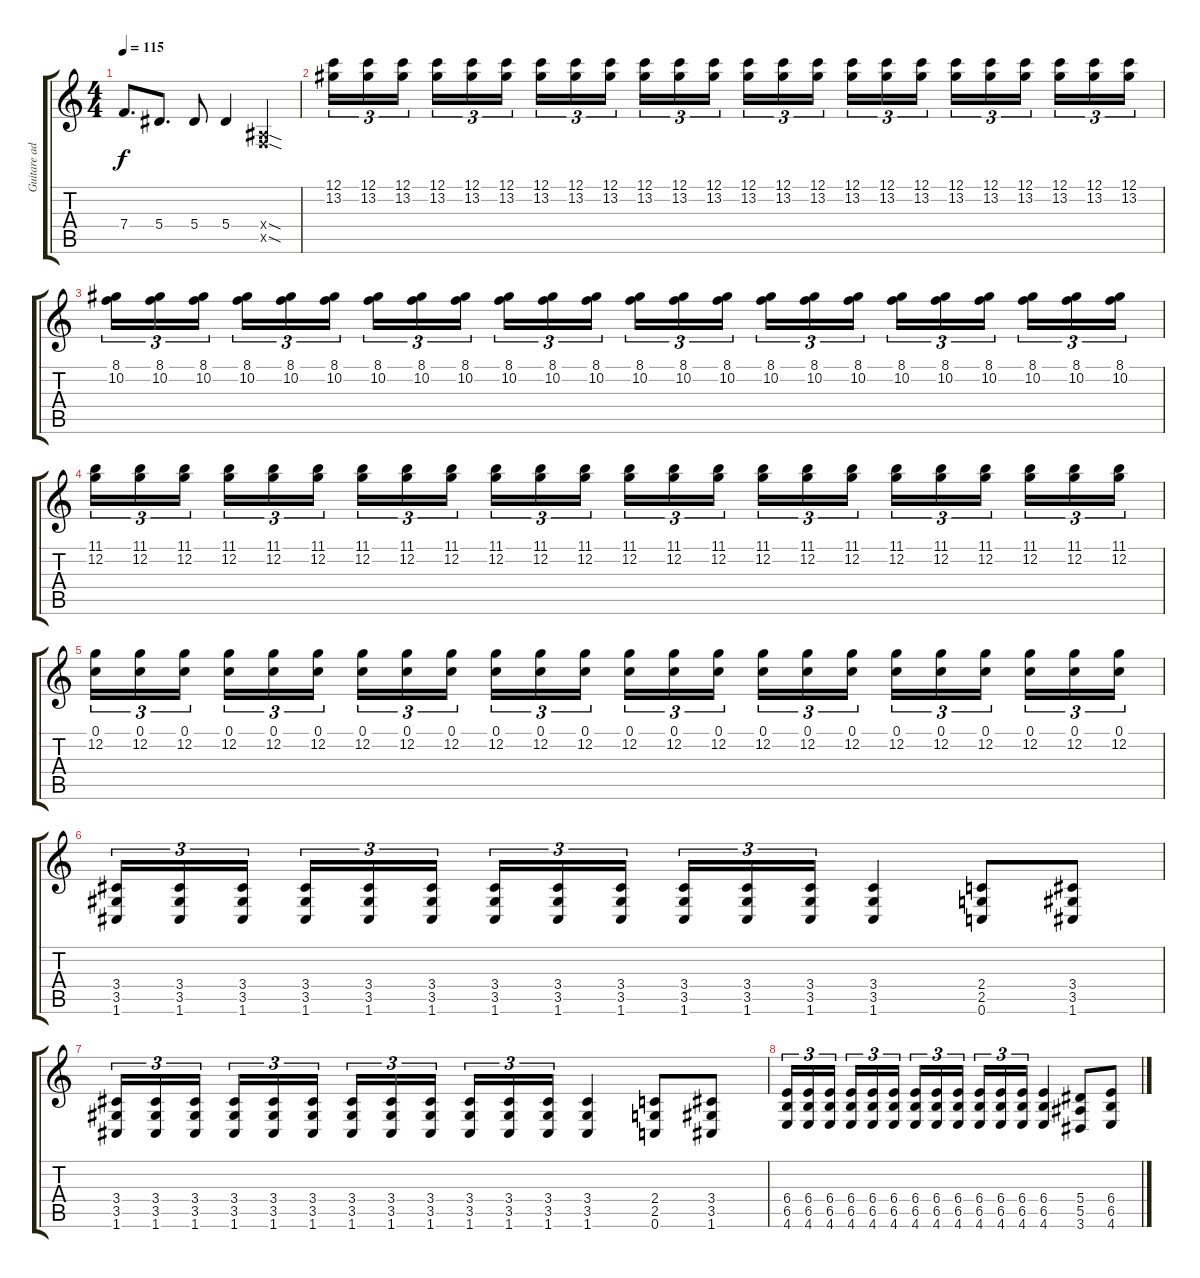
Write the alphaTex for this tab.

\track ("Guitare additionnelle" "Guitare ad") {instrument distortionguitar}
\staff {score tabs}
\tuning (C4 G3 Eb3 Bb2 F2 C2) {hide}
\ts (4 4)
\tempo 115
\clef g2
\ks c
7.4.8{d dy f} 5.4.8{d} 5.4.8 5.4.4 (0.4{sod x} 0.5{sod x}).4 |
(12.1 13.2).16{tu (3 2)} (12.1 13.2).16{tu (3 2)} (12.1 13.2).16{tu (3 2) beam splitsecondary} (12.1 13.2).16{tu (3 2)} (12.1 13.2).16{tu (3 2)} (12.1 13.2).16{tu (3 2)} (12.1 13.2).16{tu (3 2)} (12.1 13.2).16{tu (3 2)} (12.1 13.2).16{tu (3 2) beam splitsecondary} (12.1 13.2).16{tu (3 2)} (12.1 13.2).16{tu (3 2)} (12.1 13.2).16{tu (3 2)} (12.1 13.2).16{tu (3 2)} (12.1 13.2).16{tu (3 2)} (12.1 13.2).16{tu (3 2) beam splitsecondary} (12.1 13.2).16{tu (3 2)} (12.1 13.2).16{tu (3 2)} (12.1 13.2).16{tu (3 2)} (12.1 13.2).16{tu (3 2)} (12.1 13.2).16{tu (3 2)} (12.1 13.2).16{tu (3 2) beam splitsecondary} (12.1 13.2).16{tu (3 2)} (12.1 13.2).16{tu (3 2)} (12.1 13.2).16{tu (3 2)} |
(8.1 10.2).16{tu (3 2)} (8.1 10.2).16{tu (3 2)} (8.1 10.2).16{tu (3 2) beam splitsecondary} (8.1 10.2).16{tu (3 2)} (8.1 10.2).16{tu (3 2)} (8.1 10.2).16{tu (3 2)} (8.1 10.2).16{tu (3 2)} (8.1 10.2).16{tu (3 2)} (8.1 10.2).16{tu (3 2) beam splitsecondary} (8.1 10.2).16{tu (3 2)} (8.1 10.2).16{tu (3 2)} (8.1 10.2).16{tu (3 2)} (8.1 10.2).16{tu (3 2)} (8.1 10.2).16{tu (3 2)} (8.1 10.2).16{tu (3 2) beam splitsecondary} (8.1 10.2).16{tu (3 2)} (8.1 10.2).16{tu (3 2)} (8.1 10.2).16{tu (3 2)} (8.1 10.2).16{tu (3 2)} (8.1 10.2).16{tu (3 2)} (8.1 10.2).16{tu (3 2) beam splitsecondary} (8.1 10.2).16{tu (3 2)} (8.1 10.2).16{tu (3 2)} (8.1 10.2).16{tu (3 2)} |
(11.1 12.2).16{tu (3 2)} (11.1 12.2).16{tu (3 2)} (11.1 12.2).16{tu (3 2) beam splitsecondary} (11.1 12.2).16{tu (3 2)} (11.1 12.2).16{tu (3 2)} (11.1 12.2).16{tu (3 2)} (11.1 12.2).16{tu (3 2)} (11.1 12.2).16{tu (3 2)} (11.1 12.2).16{tu (3 2) beam splitsecondary} (11.1 12.2).16{tu (3 2)} (11.1 12.2).16{tu (3 2)} (11.1 12.2).16{tu (3 2)} (11.1 12.2).16{tu (3 2)} (11.1 12.2).16{tu (3 2)} (11.1 12.2).16{tu (3 2) beam splitsecondary} (11.1 12.2).16{tu (3 2)} (11.1 12.2).16{tu (3 2)} (11.1 12.2).16{tu (3 2)} (11.1 12.2).16{tu (3 2)} (11.1 12.2).16{tu (3 2)} (11.1 12.2).16{tu (3 2) beam splitsecondary} (11.1 12.2).16{tu (3 2)} (11.1 12.2).16{tu (3 2)} (11.1 12.2).16{tu (3 2)} |
(0.1 12.2).16{tu (3 2)} (0.1 12.2).16{tu (3 2)} (0.1 12.2).16{tu (3 2) beam splitsecondary} (0.1 12.2).16{tu (3 2)} (0.1 12.2).16{tu (3 2)} (0.1 12.2).16{tu (3 2)} (0.1 12.2).16{tu (3 2)} (0.1 12.2).16{tu (3 2)} (0.1 12.2).16{tu (3 2) beam splitsecondary} (0.1 12.2).16{tu (3 2)} (0.1 12.2).16{tu (3 2)} (0.1 12.2).16{tu (3 2)} (0.1 12.2).16{tu (3 2)} (0.1 12.2).16{tu (3 2)} (0.1 12.2).16{tu (3 2) beam splitsecondary} (0.1 12.2).16{tu (3 2)} (0.1 12.2).16{tu (3 2)} (0.1 12.2).16{tu (3 2)} (0.1 12.2).16{tu (3 2)} (0.1 12.2).16{tu (3 2)} (0.1 12.2).16{tu (3 2) beam splitsecondary} (0.1 12.2).16{tu (3 2)} (0.1 12.2).16{tu (3 2)} (0.1 12.2).16{tu (3 2)} |
(3.4 3.5 1.6).16{tu (3 2)} (3.4 3.5 1.6).16{tu (3 2)} (3.4 3.5 1.6).16{tu (3 2) beam splitsecondary} (3.4 3.5 1.6).16{tu (3 2)} (3.4 3.5 1.6).16{tu (3 2)} (3.4 3.5 1.6).16{tu (3 2)} (3.4 3.5 1.6).16{tu (3 2)} (3.4 3.5 1.6).16{tu (3 2)} (3.4 3.5 1.6).16{tu (3 2) beam splitsecondary} (3.4 3.5 1.6).16{tu (3 2)} (3.4 3.5 1.6).16{tu (3 2)} (3.4 3.5 1.6).16{tu (3 2)} (3.4 3.5 1.6).4 (2.4 2.5 0.6).8 (3.4 3.5 1.6).8 |
(3.4 3.5 1.6).16{tu (3 2)} (3.4 3.5 1.6).16{tu (3 2)} (3.4 3.5 1.6).16{tu (3 2) beam splitsecondary} (3.4 3.5 1.6).16{tu (3 2)} (3.4 3.5 1.6).16{tu (3 2)} (3.4 3.5 1.6).16{tu (3 2)} (3.4 3.5 1.6).16{tu (3 2)} (3.4 3.5 1.6).16{tu (3 2)} (3.4 3.5 1.6).16{tu (3 2) beam splitsecondary} (3.4 3.5 1.6).16{tu (3 2)} (3.4 3.5 1.6).16{tu (3 2)} (3.4 3.5 1.6).16{tu (3 2)} (3.4 3.5 1.6).4 (2.4 2.5 0.6).8 (3.4 3.5 1.6).8 |
(6.4 6.5 4.6).16{tu (3 2)} (6.4 6.5 4.6).16{tu (3 2)} (6.4 6.5 4.6).16{tu (3 2) beam splitsecondary} (6.4 6.5 4.6).16{tu (3 2)} (6.4 6.5 4.6).16{tu (3 2)} (6.4 6.5 4.6).16{tu (3 2)} (6.4 6.5 4.6).16{tu (3 2)} (6.4 6.5 4.6).16{tu (3 2)} (6.4 6.5 4.6).16{tu (3 2) beam splitsecondary} (6.4 6.5 4.6).16{tu (3 2)} (6.4 6.5 4.6).16{tu (3 2)} (6.4 6.5 4.6).16{tu (3 2)} (6.4 6.5 4.6).4 (5.4 5.5 3.6).8 (6.4 6.5 4.6).8
